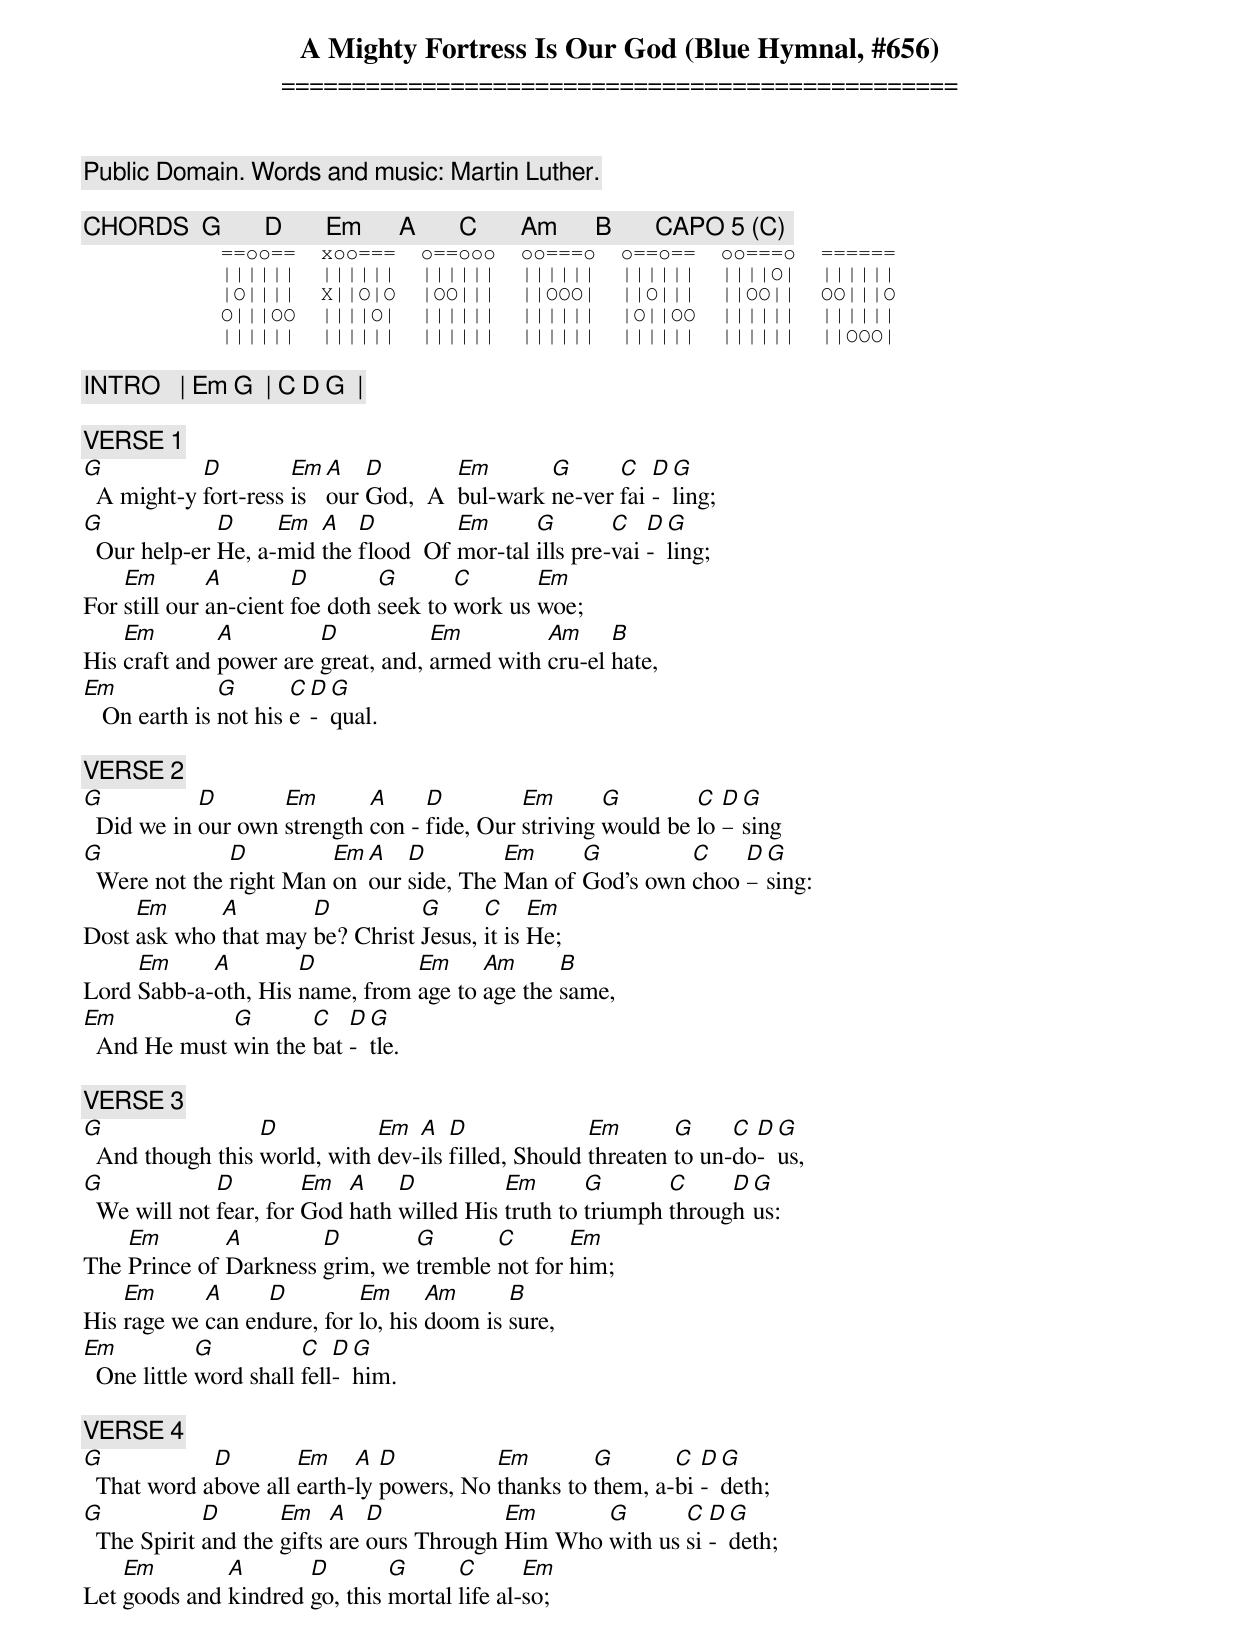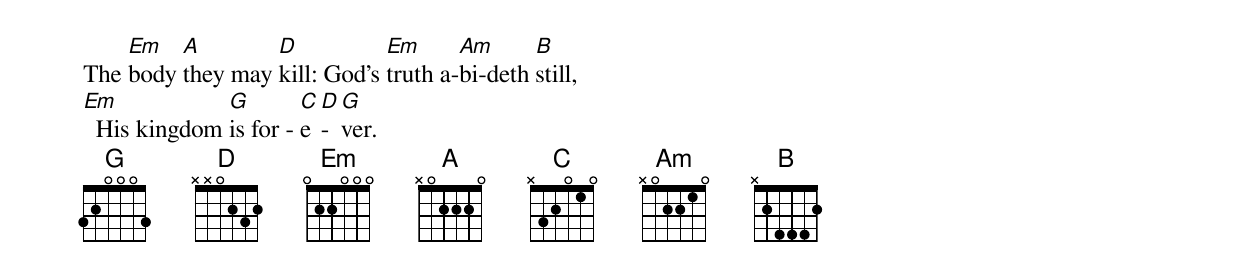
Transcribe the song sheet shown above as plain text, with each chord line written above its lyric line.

A Mighty Fortress Is Our God (Blue Hymnal, #656)
================================================
Public Domain. Words and music: Martin Luther.

[ CHORDS ] G       D       Em      A       C       Am      B      [ CAPO 5 (C) ]
           ==oo==  xoo===  o==ooo  oo===o  o==o==  oo===o  ======
           ||||||  ||||||  ||||||  ||||||  ||||||  ||||O|  ||||||
           |O||||  X||O|O  |OO|||  ||OOO|  ||O|||  ||OO||  OO|||O
           O|||OO  ||||O|  ||||||  ||||||  |O||OO  ||||||  ||||||
           ||||||  ||||||  ||||||  ||||||  ||||||  ||||||  ||OOO|

[ INTRO ]  | Em G  | C D G  |

[ VERSE 1 ]
G           D         Em A   D        Em       G      C   D G
  A might-y fort-ress is our God,  A  bul-wark ne-ver fai - ling;
G             D     Em  A   D         Em      G        C   D G
  Our help-er He, a-mid the flood  Of mor-tal ills pre-vai - ling;
    Em        A        D        G       C       Em
For still our an-cient foe doth seek to work us woe;
    Em        A         D           Em         Am     B
His craft and power are great, and, armed with cru-el hate,
Em             G       C D G
   On earth is not his e - qual.

[ VERSE 2 ]
G           D       Em       A     D         Em       G        C  D G
  Did we in our own strength con - fide, Our striving would be lo – sing
G              D         Em A   D         Em     G         C    D G
  Were not the right Man on our side, The Man of God’s own choo – sing:
     Em      A        D          G      C     Em
Dost ask who that may be? Christ Jesus, it is He;
     Em     A        D          Em     Am      B
Lord Sabb-a-oth, His name, from age to age the same,
Em            G       C   D G
  And He must win the bat - tle.

[ VERSE 3 ]
G                 D           Em  A   D              Em       G     C D G
  And though this world, with dev-ils filled, Should threaten to un-do- us,
G             D         Em  A    D          Em       G       C     D G
  We will not fear, for God hath willed His truth to triumph through us:
    Em        A        D        G       C       Em
The Prince of Darkness grim, we tremble not for him;
    Em      A     D         Em      Am      B
His rage we can endure, for lo, his doom is sure,
Em           G          C   D G
  One little word shall fell- him.

[ VERSE 4 ]
G            D        Em    A  D          Em        G       C  D G
  That word above all earth-ly powers, No thanks to them, a-bi - deth;
G            D       Em    A   D            Em      G       C  D G
  The Spirit and the gifts are ours Through Him Who with us si - deth;
    Em        A       D        G      C       Em
Let goods and kindred go, this mortal life al-so;
    Em   A        D           Em      Am      B
The body they may kill: God’s truth a-bi-deth still,
Em            G        C D G
  His kingdom is for - e - ver.
